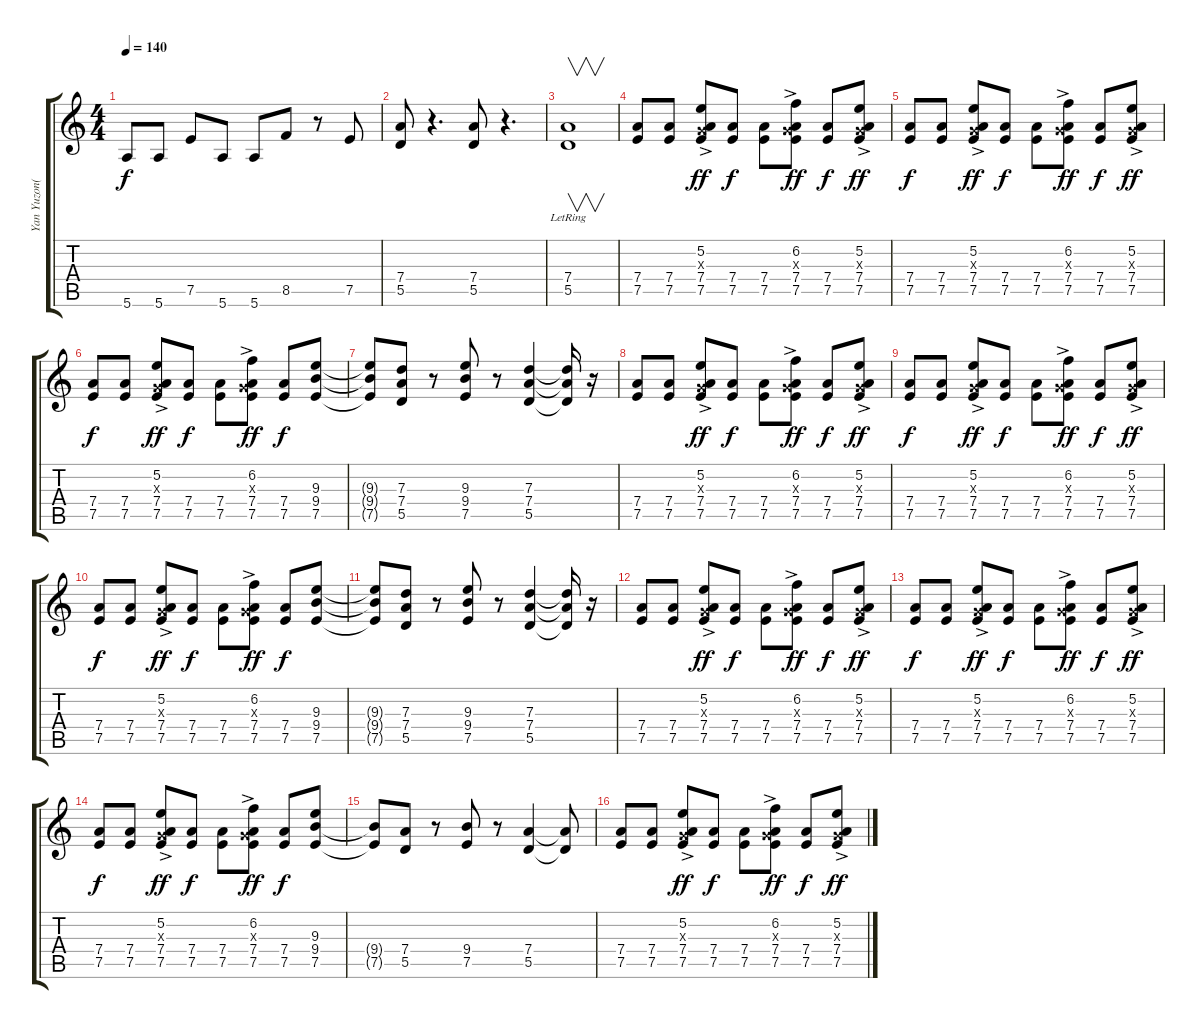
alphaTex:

\track ("Yan Yuzon(Lead)" "Yan Yuzon(") {instrument distortionguitar}
\staff {score tabs}
\tuning (E4 B3 G3 D3 A2 E2) {hide}
\ts (4 4)
\tempo 140
\clef g2
\ks c
5.6.8{dy f} 5.6.8 7.5.8 5.6.8 5.6.8 8.5.8 r.8 7.5.8 |
(7.4 5.5).8 r.4{d} (7.4 5.5).8 r.4{d} |
(7.4{lr} 5.5{lr}).1{v} |
(7.4 7.5).8 (7.4 7.5).8 (5.2{ac} 0.3{x} 7.4 7.5).8{dy ff} (7.4 7.5).8{dy f} (7.4 7.5).8 (6.2{ac} 0.3{x} 7.4 7.5).8{dy ff} (7.4 7.5).8{dy f} (5.2{ac} 0.3{x} 7.4 7.5).8{dy ff} |
(7.4 7.5).8{dy f} (7.4 7.5).8 (5.2{ac} 0.3{x} 7.4 7.5).8{dy ff} (7.4 7.5).8{dy f} (7.4 7.5).8 (6.2{ac} 0.3{x} 7.4 7.5).8{dy ff} (7.4 7.5).8{dy f} (5.2{ac} 0.3{x} 7.4 7.5).8{dy ff} |
(7.4 7.5).8{dy f} (7.4 7.5).8 (5.2{ac} 0.3{x} 7.4 7.5).8{dy ff} (7.4 7.5).8{dy f} (7.4 7.5).8 (6.2{ac} 0.3{x} 7.4 7.5).8{dy ff} (7.4 7.5).8{dy f} (9.3 9.4 7.5).8 |
(9.3{t} 9.4{t} 7.5{t}).8 (7.3 7.4 5.5).8 r.8 (9.3 9.4 7.5).8 r.8 (7.3 7.4 5.5).4 (7.3{t} 7.4{t} 5.5{t}).16 r.16 |
(7.4 7.5).8 (7.4 7.5).8 (5.2{ac} 0.3{x} 7.4 7.5).8{dy ff} (7.4 7.5).8{dy f} (7.4 7.5).8 (6.2{ac} 0.3{x} 7.4 7.5).8{dy ff} (7.4 7.5).8{dy f} (5.2{ac} 0.3{x} 7.4 7.5).8{dy ff} |
(7.4 7.5).8{dy f} (7.4 7.5).8 (5.2{ac} 0.3{x} 7.4 7.5).8{dy ff} (7.4 7.5).8{dy f} (7.4 7.5).8 (6.2{ac} 0.3{x} 7.4 7.5).8{dy ff} (7.4 7.5).8{dy f} (5.2{ac} 0.3{x} 7.4 7.5).8{dy ff} |
(7.4 7.5).8{dy f} (7.4 7.5).8 (5.2{ac} 0.3{x} 7.4 7.5).8{dy ff} (7.4 7.5).8{dy f} (7.4 7.5).8 (6.2{ac} 0.3{x} 7.4 7.5).8{dy ff} (7.4 7.5).8{dy f} (9.3 9.4 7.5).8 |
(9.3{t} 9.4{t} 7.5{t}).8 (7.3 7.4 5.5).8 r.8 (9.3 9.4 7.5).8 r.8 (7.3 7.4 5.5).4 (7.3{t} 7.4{t} 5.5{t}).16 r.16 |
(7.4 7.5).8 (7.4 7.5).8 (5.2{ac} 0.3{x} 7.4 7.5).8{dy ff} (7.4 7.5).8{dy f} (7.4 7.5).8 (6.2{ac} 0.3{x} 7.4 7.5).8{dy ff} (7.4 7.5).8{dy f} (5.2{ac} 0.3{x} 7.4 7.5).8{dy ff} |
(7.4 7.5).8{dy f} (7.4 7.5).8 (5.2{ac} 0.3{x} 7.4 7.5).8{dy ff} (7.4 7.5).8{dy f} (7.4 7.5).8 (6.2{ac} 0.3{x} 7.4 7.5).8{dy ff} (7.4 7.5).8{dy f} (5.2{ac} 0.3{x} 7.4 7.5).8{dy ff} |
(7.4 7.5).8{dy f} (7.4 7.5).8 (5.2{ac} 0.3{x} 7.4 7.5).8{dy ff} (7.4 7.5).8{dy f} (7.4 7.5).8 (6.2{ac} 0.3{x} 7.4 7.5).8{dy ff} (7.4 7.5).8{dy f} (9.3 9.4 7.5).8 |
(9.4{t} 7.5{t}).8 (7.4 5.5).8 r.8 (9.4 7.5).8 r.8 (7.4 5.5).4 (7.4{t} 5.5{t}).8 |
(7.4 7.5).8 (7.4 7.5).8 (5.2{ac} 0.3{x} 7.4 7.5).8{dy ff} (7.4 7.5).8{dy f} (7.4 7.5).8 (6.2{ac} 0.3{x} 7.4 7.5).8{dy ff} (7.4 7.5).8{dy f} (5.2{ac} 0.3{x} 7.4 7.5).8{dy ff}
